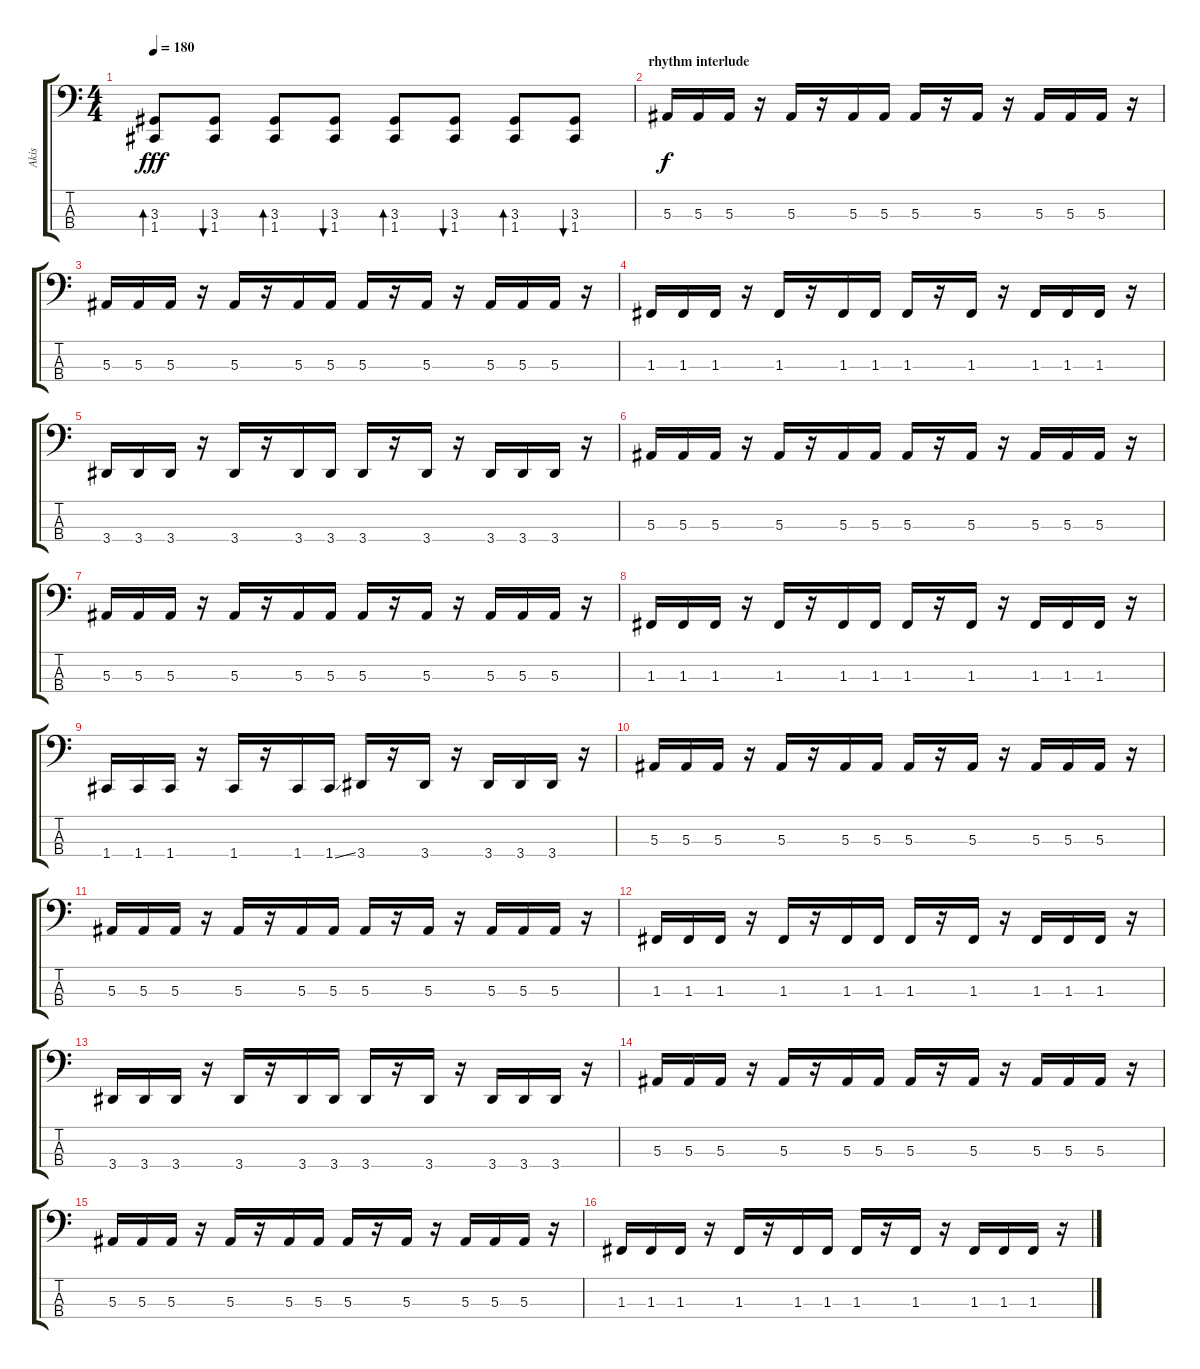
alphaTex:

\track ("Akis" "Akis") {instrument electricbassfinger}
\staff {score tabs}
\tuning (Eb2 Bb1 F1 C1) {hide}
\ts (4 4)
\tempo 180
\clef f4
\ks c
(3.3 1.4).8{bd 120 dy fff} (3.3 1.4).8{bu 120} (3.3 1.4).8{bd 120} (3.3 1.4).8{bu 120} (3.3 1.4).8{bd 120} (3.3 1.4).8{bu 120} (3.3 1.4).8{bd 120} (3.3 1.4).8{bu 120} |
\section ("" "rhythm interlude")
5.3.16{dy f} 5.3.16 5.3.16 r.16 5.3.16 r.16 5.3.16 5.3.16 5.3.16 r.16 5.3.16 r.16 5.3.16 5.3.16 5.3.16 r.16 |
5.3.16 5.3.16 5.3.16 r.16 5.3.16 r.16 5.3.16 5.3.16 5.3.16 r.16 5.3.16 r.16 5.3.16 5.3.16 5.3.16 r.16 |
1.3.16 1.3.16 1.3.16 r.16 1.3.16 r.16 1.3.16 1.3.16 1.3.16 r.16 1.3.16 r.16 1.3.16 1.3.16 1.3.16 r.16 |
3.4.16 3.4.16 3.4.16 r.16 3.4.16 r.16 3.4.16 3.4.16 3.4.16 r.16 3.4.16 r.16 3.4.16 3.4.16 3.4.16 r.16 |
5.3.16 5.3.16 5.3.16 r.16 5.3.16 r.16 5.3.16 5.3.16 5.3.16 r.16 5.3.16 r.16 5.3.16 5.3.16 5.3.16 r.16 |
5.3.16 5.3.16 5.3.16 r.16 5.3.16 r.16 5.3.16 5.3.16 5.3.16 r.16 5.3.16 r.16 5.3.16 5.3.16 5.3.16 r.16 |
1.3.16 1.3.16 1.3.16 r.16 1.3.16 r.16 1.3.16 1.3.16 1.3.16 r.16 1.3.16 r.16 1.3.16 1.3.16 1.3.16 r.16 |
1.4.16 1.4.16 1.4.16 r.16 1.4.16 r.16 1.4.16 1.4{ss}.16 3.4.16 r.16 3.4.16 r.16 3.4.16 3.4.16 3.4.16 r.16 |
5.3.16 5.3.16 5.3.16 r.16 5.3.16 r.16 5.3.16 5.3.16 5.3.16 r.16 5.3.16 r.16 5.3.16 5.3.16 5.3.16 r.16 |
5.3.16 5.3.16 5.3.16 r.16 5.3.16 r.16 5.3.16 5.3.16 5.3.16 r.16 5.3.16 r.16 5.3.16 5.3.16 5.3.16 r.16 |
1.3.16 1.3.16 1.3.16 r.16 1.3.16 r.16 1.3.16 1.3.16 1.3.16 r.16 1.3.16 r.16 1.3.16 1.3.16 1.3.16 r.16 |
3.4.16 3.4.16 3.4.16 r.16 3.4.16 r.16 3.4.16 3.4.16 3.4.16 r.16 3.4.16 r.16 3.4.16 3.4.16 3.4.16 r.16 |
5.3.16 5.3.16 5.3.16 r.16 5.3.16 r.16 5.3.16 5.3.16 5.3.16 r.16 5.3.16 r.16 5.3.16 5.3.16 5.3.16 r.16 |
5.3.16 5.3.16 5.3.16 r.16 5.3.16 r.16 5.3.16 5.3.16 5.3.16 r.16 5.3.16 r.16 5.3.16 5.3.16 5.3.16 r.16 |
1.3.16 1.3.16 1.3.16 r.16 1.3.16 r.16 1.3.16 1.3.16 1.3.16 r.16 1.3.16 r.16 1.3.16 1.3.16 1.3.16 r.16
